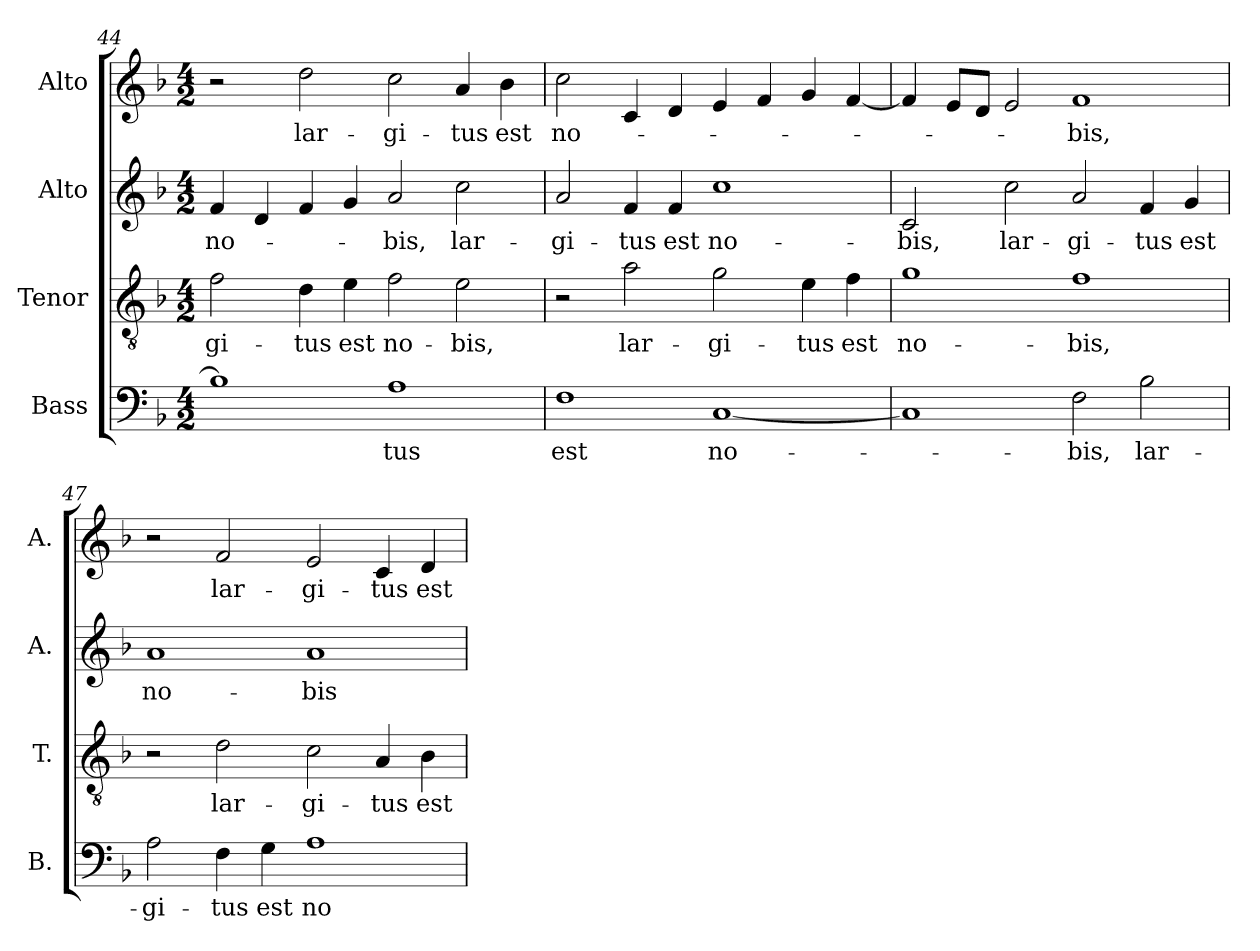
**kern	**text	**kern	**text	**kern	**text	**kern	**text
*part4	*part4	*part3	*part3	*part2	*part2	*part1	*part1
*staff4	*staff4	*staff3	*staff3	*staff2	*staff2	*staff1	*staff1
*I"Bass	*	*I"Tenor	*	*I"Alto	*	*I"Alto	*
*I'B.	*	*I'T.	*	*I'A.	*	*I'A.	*
*clefF4	*	*clefGv2	*	*clefG2	*	*clefG2	*
*	*	*ITrd7c12	*	*	*	*	*
*k[b-]	*	*k[b-]	*	*k[b-]	*	*k[b-]	*
*F:	*	*F:	*	*F:	*	*F:	*
*M4/2	*	*M4/2	*	*M4/2	*	*M4/2	*
=44	=44	=44	=44	=44	=44	=44	=44
!	!	!	!LO:LY:b:color=#000000	!	!	!	!
!	!	!	!	!	!LO:LY:b:color=#000000	!	!
1B-i]	.	2Fi\	-gi-	4fi/	no-	2r	.
.	.	.	.	4di/	.	.	.
!	!	!	!LO:LY:b:color=#000000	!	!	!	!
!	!	!	!	!	!	!	!LO:LY:b:color=#000000
.	.	4Di\	-tus	4fi/	.	2ddi\	lar-
!	!	!	!LO:LY:b:color=#000000	!	!	!	!
.	.	4Ei\	est	4gi/	.	.	.
!	!LO:LY:b:color=#000000	!	!	!	!	!	!
!	!	!	!LO:LY:b:color=#000000	!	!	!	!
!	!	!	!	!	!LO:LY:b:color=#000000	!	!
!	!	!	!	!	!	!	!LO:LY:b:color=#000000
1Ai	-tus	2Fi\	no-	2ai/	-bis,	2cci\	-gi-
!	!	!	!LO:LY:b:color=#000000	!	!	!	!
!	!	!	!	!	!LO:LY:b:color=#000000	!	!
!	!	!	!	!	!	!	!LO:LY:b:color=#000000
.	.	2Ei\	-bis,	2cci\	lar-	4ai/	-tus
!	!	!	!	!	!	!	!LO:LY:b:color=#000000
.	.	.	.	.	.	4b-i\	est
=45	=45	=45	=45	=45	=45	=45	=45
!	!LO:LY:b:color=#000000	!	!	!	!	!	!
!	!	!	!	!	!LO:LY:b:color=#000000	!	!
!	!	!	!	!	!	!	!LO:LY:b:color=#000000
1Fi	est	2r	.	2ai/	-gi-	2cci\	no-
!	!	!	!LO:LY:b:color=#000000	!	!	!	!
!	!	!	!	!	!LO:LY:b:color=#000000	!	!
.	.	2Ai\	lar-	4fi/	-tus	4ci/	.
!	!	!	!	!	!LO:LY:b:color=#000000	!	!
.	.	.	.	4fi/	est	4di/	.
!	!LO:LY:b:color=#000000	!	!	!	!	!	!
!	!	!	!LO:LY:b:color=#000000	!	!	!	!
!	!	!	!	!	!LO:LY:b:color=#000000	!	!
[1Ci	no-	2Gi\	-gi-	1cci	no-	4ei/	.
.	.	.	.	.	.	4fi/	.
!	!	!	!LO:LY:b:color=#000000	!	!	!	!
.	.	4Ei\	-tus	.	.	4gi/	.
!	!	!	!LO:LY:b:color=#000000	!	!	!	!
.	.	4Fi\	est	.	.	[4fi/	.
!!LO:LB:g=z
=46	=46	=46	=46	=46	=46	=46	=46
!	!	!	!LO:LY:b:color=#000000	!	!	!	!
!	!	!	!	!	!LO:LY:b:color=#000000	!	!
1Ci]	.	1Gi	no-	2ci/	-bis,	4fi/]	.
.	.	.	.	.	.	8ei/L	.
.	.	.	.	.	.	8di/J	.
!	!	!	!	!	!LO:LY:b:color=#000000	!	!
.	.	.	.	2cci\	lar-	2ei/	.
!	!LO:LY:b:color=#000000	!	!	!	!	!	!
!	!	!	!LO:LY:b:color=#000000	!	!	!	!
!	!	!	!	!	!LO:LY:b:color=#000000	!	!
!	!	!	!	!	!	!	!LO:LY:b:color=#000000
2Fi\	-bis,	1Fi	-bis,	2ai/	-gi-	1fi	-bis,
!	!LO:LY:b:color=#000000	!	!	!	!	!	!
!	!	!	!	!	!LO:LY:b:color=#000000	!	!
2B-i\	lar-	.	.	4fi/	-tus	.	.
!	!	!	!	!	!LO:LY:b:color=#000000	!	!
.	.	.	.	4gi/	est	.	.
=47	=47	=47	=47	=47	=47	=47	=47
!	!LO:LY:b:color=#000000	!	!	!	!	!	!
!	!	!	!	!	!LO:LY:b:color=#000000	!	!
2Ai\	-gi-	2r	.	1ai	no-	2r	.
!	!LO:LY:b:color=#000000	!	!	!	!	!	!
!	!	!	!LO:LY:b:color=#000000	!	!	!	!
!	!	!	!	!	!	!	!LO:LY:b:color=#000000
4Fi\	-tus	2Di\	lar-	.	.	2fi/	lar-
!	!LO:LY:b:color=#000000	!	!	!	!	!	!
4Gi\	est	.	.	.	.	.	.
!	!LO:LY:b:color=#000000	!	!	!	!	!	!
!	!	!	!LO:LY:b:color=#000000	!	!	!	!
!	!	!	!	!	!LO:LY:b:color=#000000	!	!
!	!	!	!	!	!	!	!LO:LY:b:color=#000000
1Ai	no-	2Ci\	-gi-	1ai	-bis	2ei/	-gi-
!	!	!	!LO:LY:b:color=#000000	!	!	!	!
!	!	!	!	!	!	!	!LO:LY:b:color=#000000
.	.	4AAi/	-tus	.	.	4ci/	-tus
!	!	!	!LO:LY:b:color=#000000	!	!	!	!
!	!	!	!	!	!	!	!LO:LY:b:color=#000000
.	.	4BB-i\	est	.	.	4di/	est
=	=	=	=	=	=	=	=
*-	*-	*-	*-	*-	*-	*-	*-
